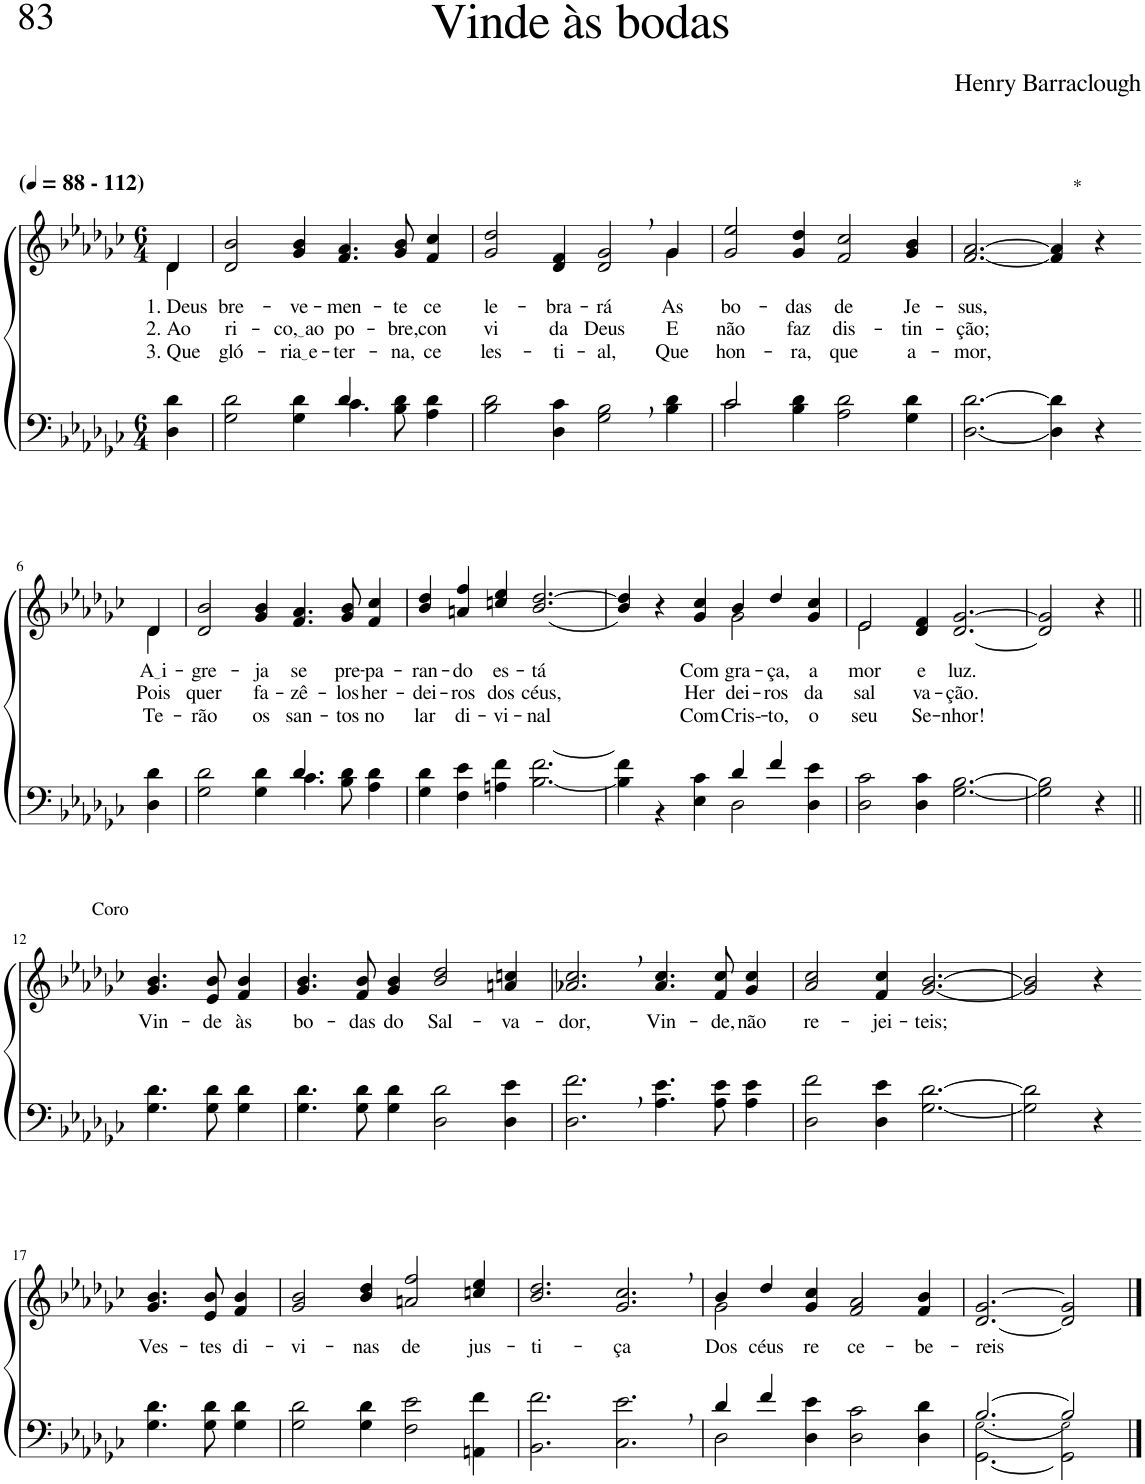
**kern	**kern	**text	**text	**text
*part2	*part1	*part1	*part1	*part1
*staff2	*staff1	*staff1	*staff1	*staff1
*I"Parte III e IV	*I"Parte I e II	*	*	*
*clefF4	*clefG2	*	*	*
*Trd2c3	*Trd2c3	*	*	*
*k[b-e-a-d-g-c-]	*k[b-e-a-d-g-c-]	*	*	*
*M6/4	*M6/4	*	*	*
*MM88	*MM88	*	*	*
=1	=1	=1	=1	=1
*	*^	*	*	*
!	!LO:TX:a:B:t=(	!	!	!	!
!	!LO:TX:a:B:t=- 112)	!	!	!	!
!	!	!	!LO:LY:b	!LO:LY:b	!LO:LY:b
4D-\ 4d-\	4d-/	4d-\	1. Deus	2. Ao	3. Que
=2	=2	=2	=2	=2	=2
*^	*	*	*	*	*
!	!	!	!	!LO:LY:b	!LO:LY:b	!LO:LY:b
*	*	*v	*v	*	*	*
2.ryy	2G-\ 2d-\	2d-/ 2b-/	bre-	ri-	gló-
!	!	!	!LO:LY:b	!LO:LY:b	!LO:LY:b
.	4G-\ 4d-\	4g-/ 4b-/	-ve-	co, ao	ria e
!	!	!	!LO:LY:b	!LO:LY:b	!LO:LY:b
4d-/	4.c-\	4.f/ 4.a-/	-men-	po-	-ter-
2ryy	.	.	.	.	.
!	!	!	!LO:LY:b	!LO:LY:b	!LO:LY:b
.	8B-\ 8d-\	8g-/ 8b-/	-te	-bre,	-na,
!	!	!	!LO:LY:b	!LO:LY:b	!LO:LY:b
.	4A-\ 4d-\	4f/ 4cc-/	ce-	con-	ce-
=3	=3	=3	=3	=3	=3
*	*	*^	*	*	*
!	!	!	!	!LO:LY:b	!LO:LY:b	!LO:LY:b
*v	*v	*	*	*	*	*
2B-\ 2d-\	1ryy	2g-/ 2dd-/	le-	-vi	les-
!	!	!	!LO:LY:b	!LO:LY:b	!LO:LY:b
4D-\ 4c-\	.	4d-/ 4f/	-bra-	da	-ti-
!	!	!	!LO:LY:b	!LO:LY:b	!LO:LY:b
2G-\, 2B-\,	.	2d-/ 2g-/	-rá	Deus	-al,
.	4ryy	.	.	.	.
!	!	!	!LO:LY:b	!LO:LY:b	!LO:LY:b
4B-\ 4d-\	4g-\	4g-/	As	E	-Que
=4	=4	=4	=4	=4	=4
*^	*	*	*	*	*
!	!	!	!	!LO:LY:b	!LO:LY:b	!LO:LY:b
*	*	*v	*v	*	*	*
2c-/	2c-\	2g-/ 2ee-/	bo-	não	hon-
!	!	!	!LO:LY:b	!LO:LY:b	!LO:LY:b
1ryy	4B-\ 4d-\	4g-/ 4dd-/	-das	faz	-ra,
!	!	!	!LO:LY:b	!LO:LY:b	!LO:LY:b
.	2A-\ 2d-\	2f/ 2cc-/	de	dis-	que
!	!	!	!LO:LY:b	!LO:LY:b	!LO:LY:b
.	4G-\ 4d-\	4g-/ 4b-/	Je-	-tin-	a-
=5	=5	=5	=5	=5	=5
!	!	!	!LO:LY:b	!LO:LY:b	!LO:LY:b
*v	*v	*	*	*	*
[2.D-\ [2.d-\	[2.f/ [2.a-/	-sus,	-ção;	-mor,
!	!LO:TX:a:t=*	!	!	!
4D-\] 4d-\]	4f/] 4a-/]	.	.	.
4r	4r	.	.	.
!!LO:LB:g=z
=6-	=6-	=6-	=6-	=6-
*	*^	*	*	*
!	!	!	!LO:LY:b	!LO:LY:b	!LO:LY:b
4D-\ 4d-\	4d-/	4d-\	A i	Pois	Te-
=7	=7	=7	=7	=7	=7
*^	*	*	*	*	*
!	!	!	!	!LO:LY:b	!LO:LY:b	!LO:LY:b
*	*	*v	*v	*	*	*
2.ryy	2G-\ 2d-\	2d-/ 2b-/	-gre-	quer	-rão
!	!	!	!LO:LY:b	!LO:LY:b	!LO:LY:b
.	4G-\ 4d-\	4g-/ 4b-/	-ja	fa-	os
!	!	!	!LO:LY:b	!LO:LY:b	!LO:LY:b
4.d-/	4.c-\	4.f/ 4.a-/	se	-zê-	san-
!	!	!	!LO:LY:b	!LO:LY:b	!LO:LY:b
4.ryy	8B-\ 8d-\	8g-/ 8b-/	pre-	-los	-tos
!	!	!	!LO:LY:b	!LO:LY:b	!LO:LY:b
.	4A-\ 4d-\	4f/ 4cc-/	-pa-	her-	no
=8	=8	=8	=8	=8	=8
!	!	!	!LO:LY:b	!LO:LY:b	!LO:LY:b
*v	*v	*	*	*	*
4G-\ 4d-\	4b-/ 4dd-/	-ran-	-dei-	lar
!	!	!LO:LY:b	!LO:LY:b	!LO:LY:b
4F\ 4e-\	4an/ 4ff/	-do	-ros	di-
!	!	!LO:LY:b	!LO:LY:b	!LO:LY:b
4An\ 4f\	4ccn/ 4ee-/	es-	dos	-vi-
!	!	!LO:LY:b	!LO:LY:b	!LO:LY:b
[2.B-\ [2.f\	[2.b-/ [2.dd-/	-tá	céus,	-nal
=9	=9	=9	=9	=9
*^	*^	*	*	*
2.ryy	4B-\] 4f\]	4b-/] 4dd-/]	2.ryy	.	.	.
.	4r	4r	.	.	.	.
!	!	!	!	!LO:LY:b	!LO:LY:b	!LO:LY:b
.	4E-\ 4c-\	4g-/ 4cc-/	.	Com	Her-	Com
!	!	!	!	!LO:LY:b	!LO:LY:b	!LO:LY:b
4d-/	2D-\	4b-/	2g-\	gra-	-dei-	Cris--
!	!	!	!	!LO:LY:b	!LO:LY:b	!LO:LY:b
4f/	.	4dd-/	.	-ça,	-ros	-to,
!	!	!	!	!LO:LY:b	!LO:LY:b	!LO:LY:b
4ryy	4D-\ 4e-\	4g-/ 4cc-/	4ryy	a-	da	o
=10	=10	=10	=10	=10	=10	=10
!	!	!	!	!LO:LY:b	!LO:LY:b	!LO:LY:b
*v	*v	*	*	*	*	*
2D-\ 2c-\	2e-/	2e-\	-mor	sal-	seu
!	!	!	!LO:LY:b	!LO:LY:b	!LO:LY:b
4D-\ 4c-\	4d-/ 4f/	1ryy	e	-va-	Se-
!	!	!	!LO:LY:b	!LO:LY:b	!LO:LY:b
[2.G-\ [2.B-\	[2.d-/ [2.g-/	.	luz.	-ção.	-nhor!
*	*v	*v	*	*	*
=11	=11	=11	=11	=11
2G-\] 2B-\]	2d-/] 2g-/]	.	.	.
4r	4r	.	.	.
!!LO:LB:g=z
=12||	=12||	=12||	=12||	=12||
!	!LO:TX:a:t=Coro	!	!	!
!	!	!LO:LY:b	!	!
4.G-\ 4.d-\	4.g-/ 4.b-/	Vin-	.	.
!	!	!LO:LY:b	!	!
8G-\ 8d-\	8e-/ 8b-/	-de	.	.
!	!	!LO:LY:b	!	!
4G-\ 4d-\	4f/ 4b-/	às	.	.
=13	=13	=13	=13	=13
!	!	!LO:LY:b	!	!
4.G-\ 4.d-\	4.g-/ 4.b-/	bo-	.	.
!	!	!LO:LY:b	!	!
8G-\ 8d-\	8f/ 8b-/	-das	.	.
!	!	!LO:LY:b	!	!
4G-\ 4d-\	4g-/ 4b-/	do	.	.
!	!	!LO:LY:b	!	!
2D-\ 2d-\	2b-/ 2dd-/	Sal-	.	.
!	!	!LO:LY:b	!	!
4D-\ 4e-\	4an/ 4ccn/	-va-	.	.
=14	=14	=14	=14	=14
!	!	!LO:LY:b	!	!
2.D-\, 2.f\,	2.a-X/, 2.cc-/,	-dor,	.	.
!	!	!LO:LY:b	!	!
4.A-\ 4.e-\	4.a-/ 4.cc-/	Vin-	.	.
!	!	!LO:LY:b	!	!
8A-\ 8e-\	8f/ 8cc-/	-de,	.	.
!	!	!LO:LY:b	!	!
4A-\ 4e-\	4g-/ 4cc-/	não	.	.
=15	=15	=15	=15	=15
!	!	!LO:LY:b	!	!
2D-\ 2f\	2a-/ 2cc-/	re-	.	.
!	!	!LO:LY:b	!	!
4D-\ 4e-\	4f/ 4cc-/	-jei-	.	.
!	!	!LO:LY:b	!	!
[2.G-\ [2.d-\	[2.g-/ [2.b-/	-teis;	.	.
=16	=16	=16	=16	=16
2G-\] 2d-\]	2g-/] 2b-/]	.	.	.
4r	4r	.	.	.
!!LO:LB:g=z
=17-	=17-	=17-	=17-	=17-
!	!	!LO:LY:b	!	!
4.G-\ 4.d-\	4.g-/ 4.b-/	Ves-	.	.
!	!	!LO:LY:b	!	!
8G-\ 8d-\	8e-/ 8b-/	-tes	.	.
!	!	!LO:LY:b	!	!
4G-\ 4d-\	4f/ 4b-/	di-	.	.
=18	=18	=18	=18	=18
!	!	!LO:LY:b	!	!
2G-\ 2d-\	2g-/ 2b-/	-vi-	.	.
!	!	!LO:LY:b	!	!
4G-\ 4d-\	4b-/ 4dd-/	-nas	.	.
!	!	!LO:LY:b	!	!
2F\ 2e-\	2an/ 2ff/	de	.	.
!	!	!LO:LY:b	!	!
4AAn\ 4f\	4ccn/ 4ee-/	jus-	.	.
=19	=19	=19	=19	=19
!	!	!LO:LY:b	!	!
2.BB-\ 2.f\	2.b-/ 2.dd-/	-ti-	.	.
!	!	!LO:LY:b	!	!
2.C-\, 2.e-\,	2.g-/, 2.cc-/,	-ça	.	.
=20	=20	=20	=20	=20
*^	*^	*	*	*
!	!	!	!	!LO:LY:b	!	!
4d-/	2D-\	4b-/	2g-\	Dos	.	.
!	!	!	!	!LO:LY:b	!	!
4f/	.	4dd-/	.	céus	.	.
!	!	!	!	!LO:LY:b	!	!
4ryy	4D-\ 4e-\	4g-/ 4cc-/	1ryy	re	.	.
!	!	!	!	!LO:LY:b	!	!
2.ryy	2D-\ 2c-\	2f/ 2a-/	.	ce-	.	.
!	!	!	!	!LO:LY:b	!	!
.	4D-\ 4d-\	4f/ 4b-/	.	-be-	.	.
*	*	*v	*v	*	*	*
=21	=21	=21	=21	=21	=21
!	!	!	!LO:LY:b	!	!
[2.B-/	([2.GG-\ 2.G-!\	[2.d-/ [2.g-/	-reis-	.	.
2B-/]	2GG-\] 2G-!\)	2d-/] 2g-/]	.	.	.
*v	*v	*	*	*	*
==	==	==	==	==
*-	*-	*-	*-	*-
